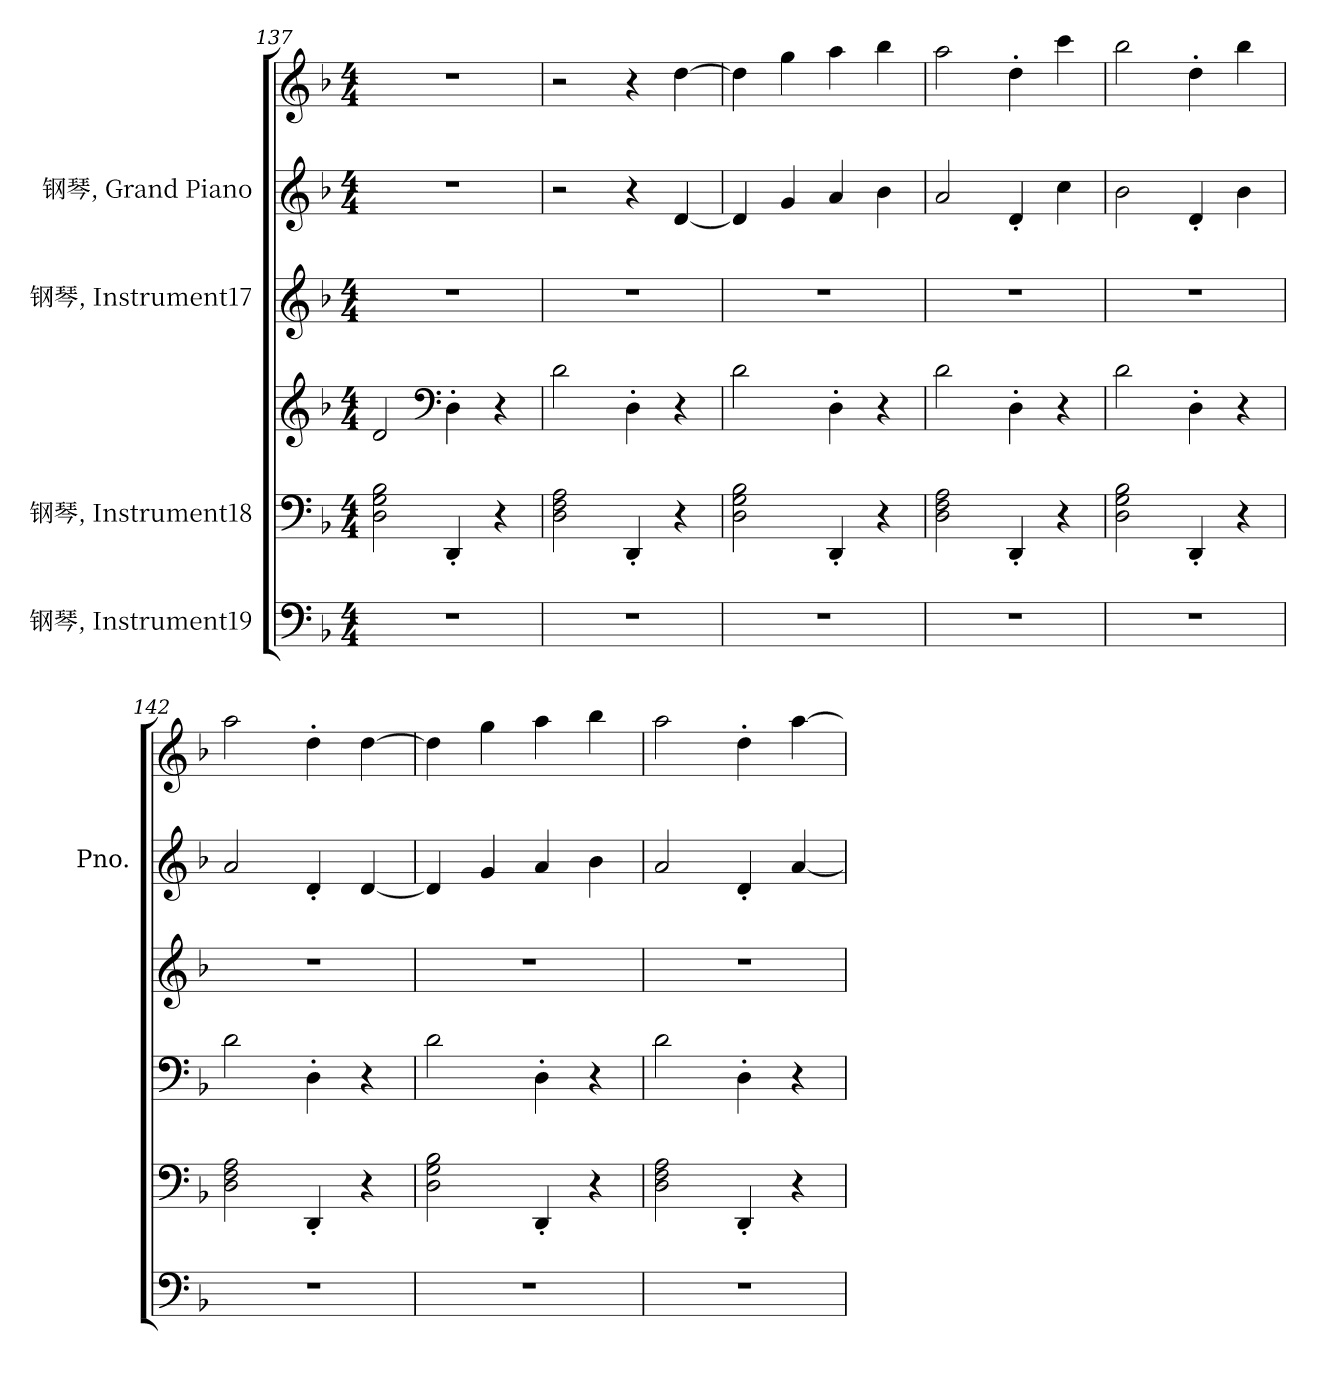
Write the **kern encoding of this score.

**kern	**kern	**kern	**kern	**kern	**kern
*part4	*part3	*part3	*part2	*part1	*part1
*staff6	*staff5	*staff4	*staff3	*staff2	*staff1
*I"钢琴, Instrument19	*I"钢琴, Instrument18	*	*I"钢琴, Instrument17	*I"钢琴, Grand Piano	*
*	*	*	*	*I'Pno.	*
*clefF4	*clefF4	*clefG2	*clefG2	*clefG2	*clefG2
*k[b-]	*k[b-]	*k[b-]	*k[b-]	*k[b-]	*k[b-]
*M4/4	*M4/4	*M4/4	*M4/4	*M4/4	*M4/4
=137	=137	=137	=137	=137	=137
1r	2D\ 2G\ 2B-\	2d/	1r	1r	1r
*	*	*clefF4	*	*	*
.	4DD'/	4D'\	.	.	.
.	4r	4r	.	.	.
=138	=138	=138	=138	=138	=138
1r	2D\ 2F\ 2A\	2d\	1r	2r	2r
.	4DD'/	4D'\	.	4r	4r
.	4r	4r	.	[4d/	[4dd\
=139	=139	=139	=139	=139	=139
1r	2D\ 2G\ 2B-\	2d\	1r	4d/]	4dd\]
.	.	.	.	4g/	4gg\
.	4DD'/	4D'\	.	4a/	4aa\
.	4r	4r	.	4b-\	4bb-\
!!LO:LB:g=z
=140	=140	=140	=140	=140	=140
1r	2D\ 2F\ 2A\	2d\	1r	2a/	2aa\
.	4DD'/	4D'\	.	4d'/	4dd'\
.	4r	4r	.	4cc\	4ccc\
=141	=141	=141	=141	=141	=141
1r	2D\ 2G\ 2B-\	2d\	1r	2b-\	2bb-\
.	4DD'/	4D'\	.	4d'/	4dd'\
.	4r	4r	.	4b-\	4bb-\
=142	=142	=142	=142	=142	=142
1r	2D\ 2F\ 2A\	2d\	1r	2a/	2aa\
.	4DD'/	4D'\	.	4d'/	4dd'\
.	4r	4r	.	[4d/	[4dd\
=143	=143	=143	=143	=143	=143
1r	2D\ 2G\ 2B-\	2d\	1r	4d/]	4dd\]
.	.	.	.	4g/	4gg\
.	4DD'/	4D'\	.	4a/	4aa\
.	4r	4r	.	4b-\	4bb-\
=144	=144	=144	=144	=144	=144
1r	2D\ 2F\ 2A\	2d\	1r	2a/	2aa\
.	4DD'/	4D'\	.	4d'/	4dd'\
.	4r	4r	.	[4a/	[4aa\
=	=	=	=	=	=
*-	*-	*-	*-	*-	*-
